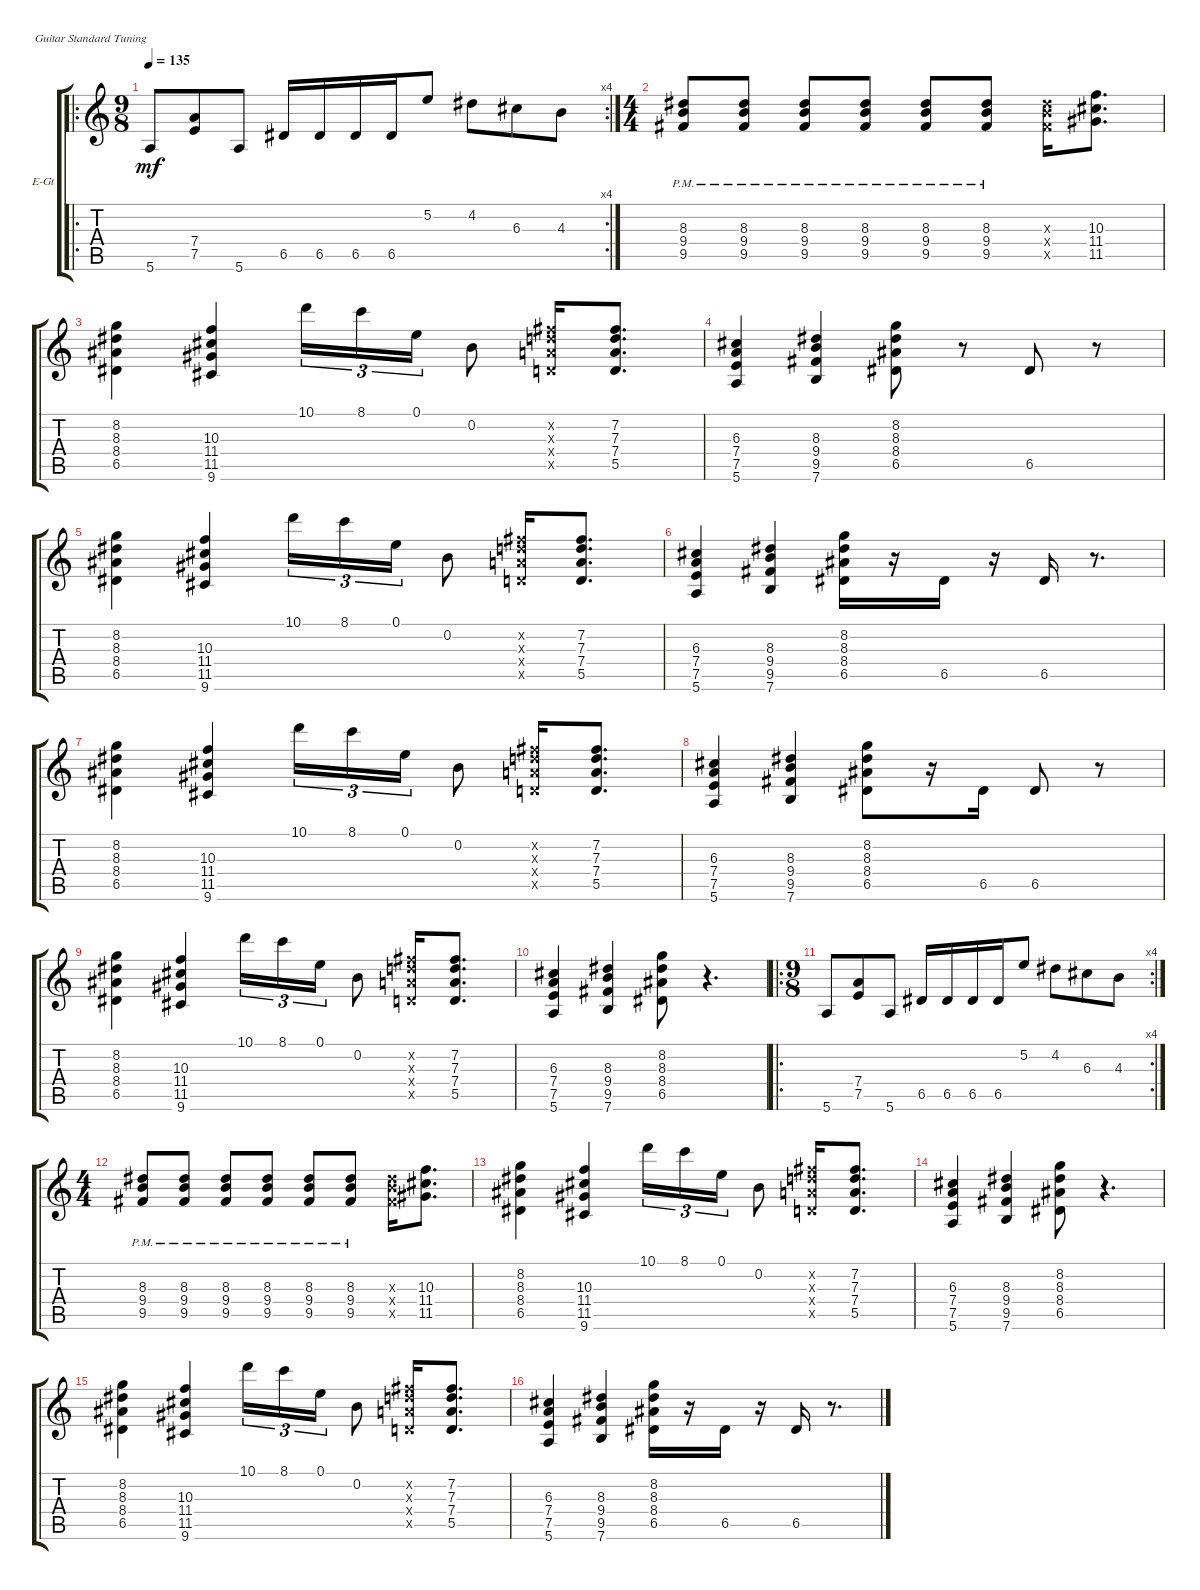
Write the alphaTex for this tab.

\defaultSystemsLayout 4
\bracketExtendMode groupsimilarinstruments
\firstSystemTrackNameOrientation horizontal
\otherSystemsTrackNameOrientation horizontal
\track ("Guitar - Tim Smith" "E-Gt") {instrument overdrivenguitar}
\staff {score tabs}
\tuning (E4 B3 G3 D3 A2 E2)
\ro
\rc 4
\ts (9 8)
\tempo 135
\clef g2
\ks c
5.6.8{dy mf instrument overdrivenguitar} (7.4 7.5).8 5.6.8 6.5.16 6.5.16 6.5.16 6.5.16 5.2.8 4.2.8 6.3.8 4.3.8 |
\ts (4 4)
(9.5{pm} 9.4{pm} 8.3{pm}).8 (9.5{pm} 9.4{pm} 8.3{pm}).8 (9.5{pm} 9.4{pm} 8.3{pm}).8 (9.5{pm} 9.4{pm} 8.3{pm}).8 (9.5{pm} 9.4{pm} 8.3{pm}).8 (9.5{pm} 9.4{pm} 8.3{pm}).8 (9.5{x} 9.4{x} 8.3{x}).16 (11.5 11.4 10.3).8{d} |
(6.5 8.4 8.3 8.2).4 (11.5 11.4 10.3 9.6).4 10.1.16{tu (3 2)} 8.1.16{tu (3 2)} 0.1.16{tu (3 2)} 0.2.8 (5.5{x} 7.4{x} 7.3{x} 7.2{x}).16 (5.5 7.4 7.3 7.2).8{d} |
(5.6 7.5 7.4 6.3).4 (7.6 9.5 9.4 8.3).4 (6.5 8.4 8.3 8.2).8 r.8 6.5.8 r.8 |
(6.5 8.4 8.3 8.2).4 (11.5 11.4 10.3 9.6).4 10.1.16{tu (3 2)} 8.1.16{tu (3 2)} 0.1.16{tu (3 2)} 0.2.8 (5.5{x} 7.4{x} 7.3{x} 7.2{x}).16 (5.5 7.4 7.3 7.2).8{d} |
(5.6 7.5 7.4 6.3).4 (7.6 9.5 9.4 8.3).4 (6.5 8.4 8.3 8.2).16 r.16 6.5.16 r.16 6.5.16 r.8{d} |
(6.5 8.4 8.3 8.2).4 (11.5 11.4 10.3 9.6).4 10.1.16{tu (3 2)} 8.1.16{tu (3 2)} 0.1.16{tu (3 2)} 0.2.8 (5.5{x} 7.4{x} 7.3{x} 7.2{x}).16 (5.5 7.4 7.3 7.2).8{d} |
(5.6 7.5 7.4 6.3).4 (7.6 9.5 9.4 8.3).4 (6.5 8.4 8.3 8.2).8 r.16 6.5.16 6.5.8 r.8 |
(6.5 8.4 8.3 8.2).4 (11.5 11.4 10.3 9.6).4 10.1.16{tu (3 2)} 8.1.16{tu (3 2)} 0.1.16{tu (3 2)} 0.2.8 (5.5{x} 7.4{x} 7.3{x} 7.2{x}).16 (5.5 7.4 7.3 7.2).8{d} |
(5.6 7.5 7.4 6.3).4 (7.6 9.5 9.4 8.3).4 (6.5 8.4 8.3 8.2).8 r.4{d} |
\ro
\rc 4
\ts (9 8)
5.6.8 (7.4 7.5).8 5.6.8 6.5.16 6.5.16 6.5.16 6.5.16 5.2.8 4.2.8 6.3.8 4.3.8 |
\ts (4 4)
(9.5{pm} 9.4{pm} 8.3{pm}).8 (9.5{pm} 9.4{pm} 8.3{pm}).8 (9.5{pm} 9.4{pm} 8.3{pm}).8 (9.5{pm} 9.4{pm} 8.3{pm}).8 (9.5{pm} 9.4{pm} 8.3{pm}).8 (9.5{pm} 9.4{pm} 8.3{pm}).8 (9.5{x} 9.4{x} 8.3{x}).16 (11.5 11.4 10.3).8{d} |
(6.5 8.4 8.3 8.2).4 (11.5 11.4 10.3 9.6).4 10.1.16{tu (3 2)} 8.1.16{tu (3 2)} 0.1.16{tu (3 2)} 0.2.8 (5.5{x} 7.4{x} 7.3{x} 7.2{x}).16 (5.5 7.4 7.3 7.2).8{d} |
(5.6 7.5 7.4 6.3).4 (7.6 9.5 9.4 8.3).4 (6.5 8.4 8.3 8.2).8 r.4{d} |
(6.5 8.4 8.3 8.2).4 (11.5 11.4 10.3 9.6).4 10.1.16{tu (3 2)} 8.1.16{tu (3 2)} 0.1.16{tu (3 2)} 0.2.8 (5.5{x} 7.4{x} 7.3{x} 7.2{x}).16 (5.5 7.4 7.3 7.2).8{d} |
(5.6 7.5 7.4 6.3).4 (7.6 9.5 9.4 8.3).4 (6.5 8.4 8.3 8.2).16 r.16 6.5.16 r.16 6.5.16 r.8{d}
